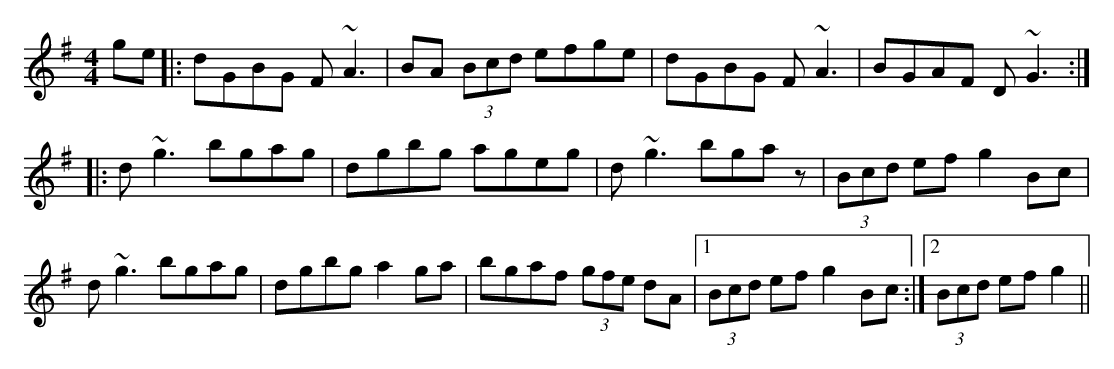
X:1
M:4/4
K:G
ge|:dGBG F~A3|BA (3Bcd efge|dGBG F~A3|BGAF D~G3:|
|:d~g3 bgag|dgbg ageg|d~g3 bgaz|(3Bcd ef g2Bc|
d~g3 bgag|dgbg a2ga|bgaf (3gfe dA|1 (3Bcd ef g2 Bc:|2 (3Bcd ef g2||
